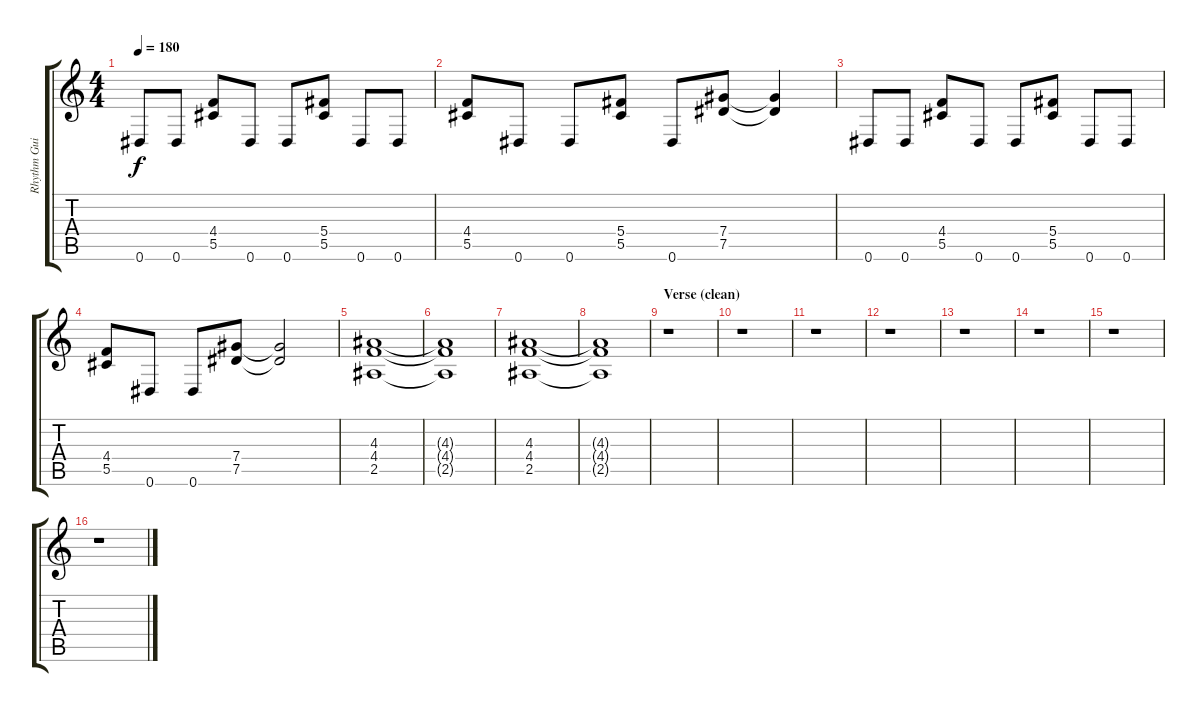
\track ("Rhythm Guitar" "Rhythm Gui") {instrument distortionguitar}
\staff {score tabs}
\tuning (Eb4 Bb3 Gb3 Db3 Ab2 Eb2) {hide}
\ts (4 4)
\tempo 180
\clef g2
\ks c
0.6.8{dy f} 0.6.8 (4.4 5.5).8 0.6.8 0.6.8 (5.4 5.5).8 0.6.8 0.6.8 |
(4.4 5.5).8 0.6.8 0.6.8 (5.4 5.5).8 0.6.8 (7.4 7.5).8 (7.4{t} 7.5{t}).4 |
0.6.8 0.6.8 (4.4 5.5).8 0.6.8 0.6.8 (5.4 5.5).8 0.6.8 0.6.8 |
(4.4 5.5).8 0.6.8 0.6.8 (7.4 7.5).8 (7.4{t} 7.5{t}).2 |
(4.3 4.4 2.5).1 |
(4.3{t} 4.4{t} 2.5{t}).1 |
(4.3 4.4 2.5).1 |
(4.3{t} 4.4{t} 2.5{t}).1 |
\section ("" "Verse (clean)")
r.1 |
r.1 |
r.1 |
r.1 |
r.1 |
r.1 |
r.1 |
r.1
